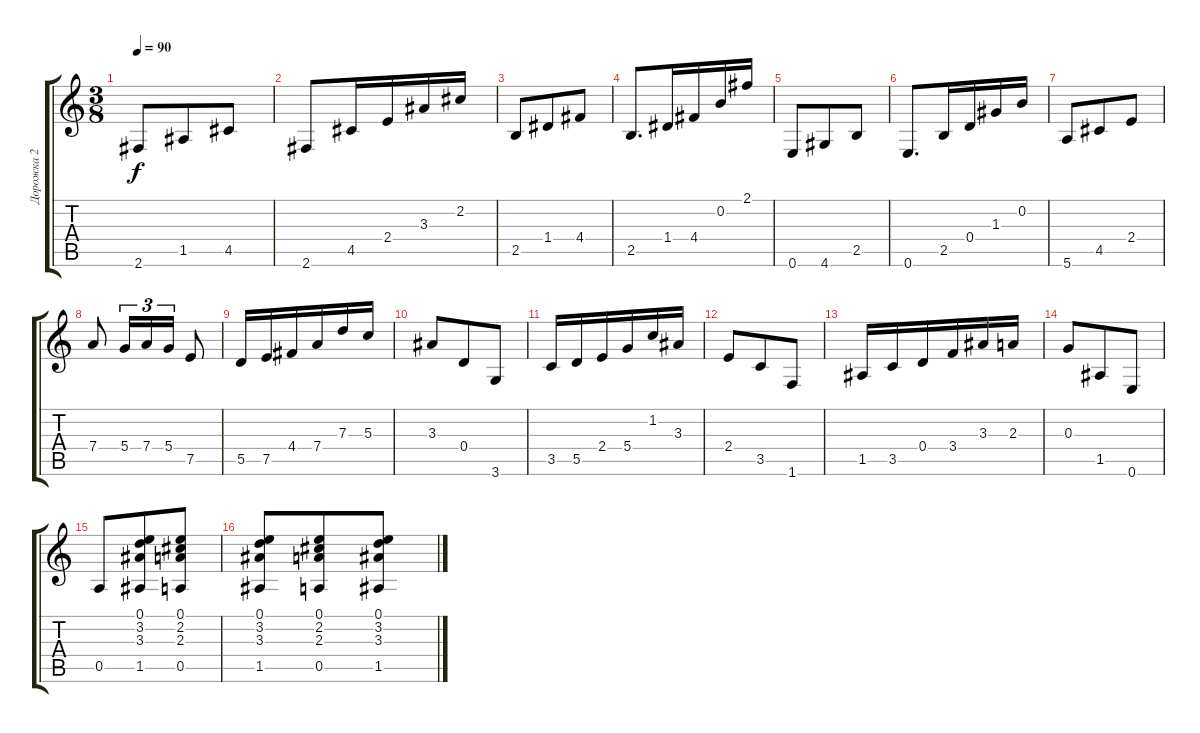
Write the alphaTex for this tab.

\track ("Дорожка 2" "Дорожка 2") {instrument acousticguitarsteel}
\staff {score tabs}
\tuning (E4 B3 G3 D3 A2 E2) {hide}
\ts (3 8)
\tempo 90
\clef g2
\ks c
2.6.8{dy f} 1.5.8 4.5.8 |
2.6.8 4.5.16 2.4.16 3.3.16 2.2.16 |
2.5.8 1.4.8 4.4.8 |
2.5.8{d} 1.4.16 4.4.16 0.2.16 2.1.16 |
0.6.8 4.6.8 2.5.8 |
0.6.8{d} 2.5.16 0.4.16 1.3.16 0.2.16 |
5.6.8 4.5.8 2.4.8 |
7.4.8 5.4.16{tu (3 2)} 7.4.16{tu (3 2)} 5.4.16{tu (3 2)} 7.5.8 |
5.5.16 7.5.16 4.4.16 7.4.16 7.3.16 5.3.16 |
3.3.8 0.4.8 3.6.8 |
3.5.16 5.5.16 2.4.16 5.4.16 1.2.16 3.3.16 |
2.4.8 3.5.8 1.6.8 |
1.5.16 3.5.16 0.4.16 3.4.16 3.3.16 2.3.16 |
0.3.8 1.5.8 0.6.8 |
0.5.8 (0.1 3.2 3.3 1.5).8 (0.1 2.2 2.3 0.5).8 |
(0.1 3.2 3.3 1.5).8 (0.1 2.2 2.3 0.5).8 (0.1 3.2 3.3 1.5).8
